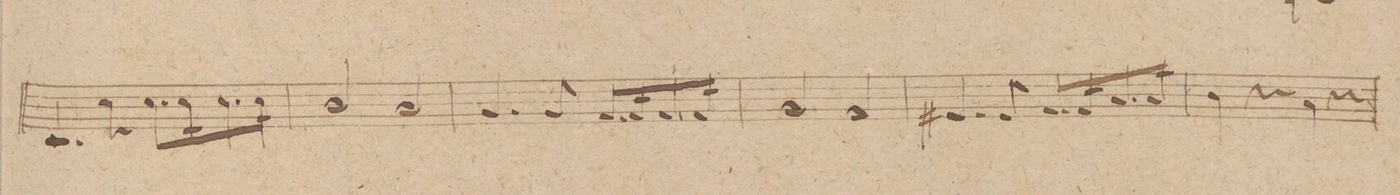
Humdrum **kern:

**kern	**dynam
*I"Fagotto. 1mo	*
*clefF4	*
*k[]	*
*met(c|)	*
*M2/2	*
4.EE/	.
8E\	.
8.E\L	.
16E\K	.
8.E\	.
16E\Jk	.
=43	=43
2D/	.
2C/	.
=44	=44
4.BB/	.
8BB/	.
8.AA/L	.
16AA/K	.
8.AA/	.
16AA/Jk	.
=45	=45
2BB/	.
2AA/	.
=46	=46
4.GG#X/	.
8GG#/	.
8.AA/L	.
16AA/K	.
8.C/	.
16C/Jk	.
=47	=47
4D\	.
4r	.
4C\	.
4r	.
=48	=48
*-	*-
